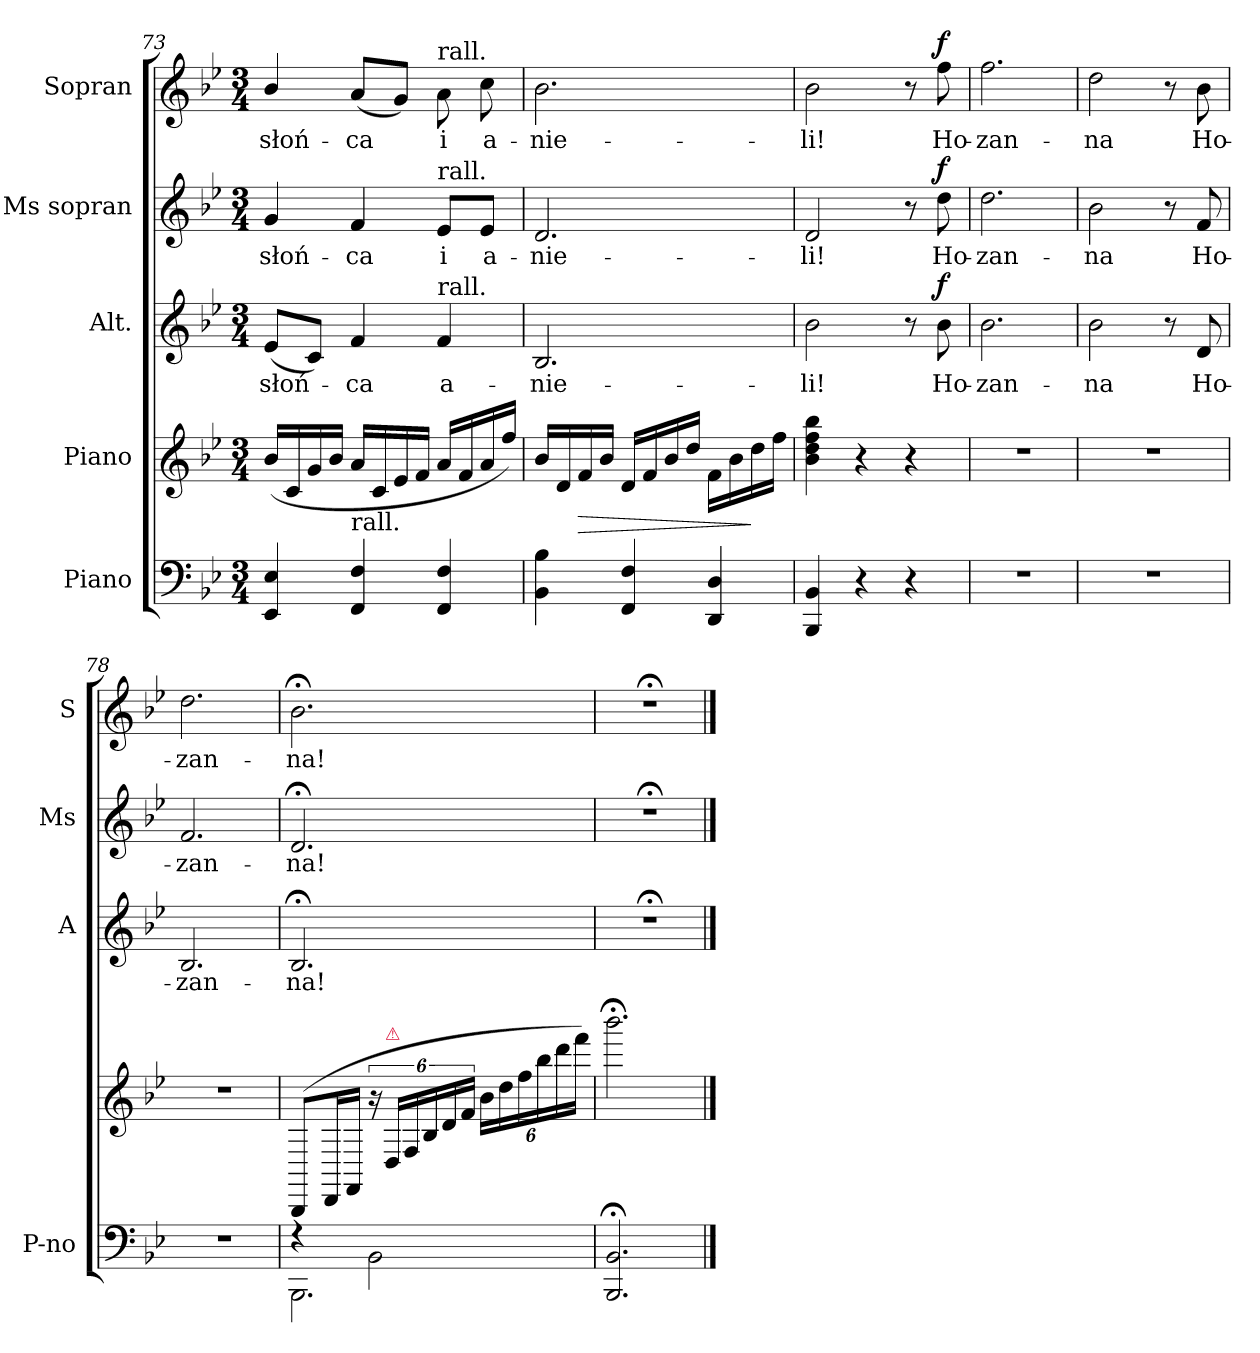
**kern	**kern	**dynam	**kern	**text	**dynam	**kern	**text	**dynam	**kern	**text	**dynam
*part5	*part4	*part4	*part3	*part3	*part3	*part2	*part2	*part2	*part1	*part1	*part1
*staff5	*staff4	*staff4	*staff3	*staff3	*staff3	*staff2	*staff2	*staff2	*staff1	*staff1	*staff1
*I"Piano	*I"Piano	*	*I"Alt.	*	*	*I"Ms sopran	*	*	*I"Sopran	*	*
*I'P-no	*	*	*I'A	*	*	*I'Ms	*	*	*I'S	*	*
*clefF4	*clefG2	*	*clefG2	*	*	*clefG2	*	*	*clefG2	*	*
*k[b-e-]	*k[b-e-]	*	*k[b-e-]	*	*	*k[b-e-]	*	*	*k[b-e-]	*	*
*M3/4	*M3/4	*	*M3/4	*	*	*M3/4	*	*	*M3/4	*	*
=73	=73	=73	=73	=73	=73	=73	=73	=73	=73	=73	=73
4EE-/ 4E-/	(16b-/LL	.	(8e-/L	słoń-	.	4g/	słoń-	.	4b-/	słoń-	.
.	16c/	.	.	.	.	.	.	.	.	.	.
.	16g/	.	8c/J)	.	.	.	.	.	.	.	.
.	16b-/JJ	.	.	.	.	.	.	.	.	.	.
!LO:TX:a:t=rall.	!	!	!	!	!	!	!	!	!	!	!
4FF/ 4F/	16a/LL	.	4f/	-ca	.	4f/	-ca	.	(8a/L	-ca	.
.	16c/	.	.	.	.	.	.	.	.	.	.
.	16e-/	.	.	.	.	.	.	.	8g/J)	.	.
.	16f/JJ	.	.	.	.	.	.	.	.	.	.
!	!	!	!	!	!	!	!	!	!LO:TX:a:t=rall.	!	!
!	!	!	!	!	!	!LO:TX:a:t=rall.	!	!	!	!	!
!	!	!	!LO:TX:a:t=rall.	!	!	!	!	!	!	!	!
4FF/ 4F/	16a/LL	.	4f/	a-	.	8e-/L	i	.	8a\	i	.
.	16f/	.	.	.	.	.	.	.	.	.	.
.	16a/	.	.	.	.	8e-/J	a-	.	8cc\	a-	.
.	16ff/JJ)	.	.	.	.	.	.	.	.	.	.
=74	=74	=74	=74	=74	=74	=74	=74	=74	=74	=74	=74
4BB-\ 4B-\	16b-/LL	.	2.B-/	-nie-	.	2.d/	-nie-	.	2.b-\	-nie-	.
.	16d/	.	.	.	.	.	.	.	.	.	.
!	!	!LO:HP:b	!	!	!	!	!	!	!	!	!
.	16f/	>	.	.	.	.	.	.	.	.	.
.	16b-/JJ	.	.	.	.	.	.	.	.	.	.
4FF/ 4F/	16d/LL	.	.	.	.	.	.	.	.	.	.
.	16f/	.	.	.	.	.	.	.	.	.	.
.	16b-/	.	.	.	.	.	.	.	.	.	.
.	16dd/JJ	.	.	.	.	.	.	.	.	.	.
4DD/ 4D/	16f\LL	.	.	.	.	.	.	.	.	.	.
.	16b-\	.	.	.	.	.	.	.	.	.	.
.	16dd\	]	.	.	.	.	.	.	.	.	.
.	16ff\JJ	.	.	.	.	.	.	.	.	.	.
=75	=75	=75	=75	=75	=75	=75	=75	=75	=75	=75	=75
4BBB-/ 4BB-/	4b-\ 4dd\ 4ff\ 4bb-\	.	2b-\	-li!	.	2d/	-li!	.	2b-\	-li!	.
4r	4r	.	.	.	.	.	.	.	.	.	.
4r	4r	.	8r	.	.	8r	.	.	8r	.	.
!	!	!	!	!	!LO:DY:a	!	!	!LO:DY:a	!	!	!LO:DY:a
.	.	.	8b-\	Ho-	f	8dd\	Ho-	f	8ff\	Ho-	f
=76	=76	=76	=76	=76	=76	=76	=76	=76	=76	=76	=76
2.r	2.r	.	2.b-\	-zan-	.	2.dd\	-zan-	.	2.ff\	-zan-	.
=77	=77	=77	=77	=77	=77	=77	=77	=77	=77	=77	=77
2.r	2.r	.	2b-\	-na	.	2b-\	-na	.	2dd\	-na	.
.	.	.	8r	.	.	8r	.	.	8r	.	.
.	.	.	8d/	Ho-	.	8f/	Ho-	.	8b-\	Ho-	.
=78	=78	=78	=78	=78	=78	=78	=78	=78	=78	=78	=78
2.r	2.r	.	2.B-/	-zan-	.	2.f/	-zan-	.	2.dd\	-zan-	.
=79	=79	=79	=79	=79	=79	=79	=79	=79	=79	=79	=79
*^	*	*	*	*	*	*	*	*	*	*	*
4r	2.BBB-\	(8BBB-/L	.	2.B-;</	-na!	.	2.d;</	-na!	.	2.b-;<\	-na!	.
.	.	16DD/L	.	.	.	.	.	.	.	.	.	.
.	.	16FF/JJ	.	.	.	.	.	.	.	.	.	.
2BB-\	.	24r	.	.	.	.	.	.	.	.	.	.
!	!	!LO:TX:a:color=crimson:t=⚠	!	!	!	!	!	!	!	!	!	!
.	.	24D/LL	.	.	.	.	.	.	.	.	.	.
.	.	24F/	.	.	.	.	.	.	.	.	.	.
.	.	24B-/	.	.	.	.	.	.	.	.	.	.
.	.	24d/	.	.	.	.	.	.	.	.	.	.
.	.	24f/JJ	.	.	.	.	.	.	.	.	.	.
.	.	24b-\LL	.	.	.	.	.	.	.	.	.	.
.	.	24dd\	.	.	.	.	.	.	.	.	.	.
.	.	24ff\	.	.	.	.	.	.	.	.	.	.
.	.	24bb-\	.	.	.	.	.	.	.	.	.	.
.	.	24ddd\	.	.	.	.	.	.	.	.	.	.
.	.	24fff\JJ)	.	.	.	.	.	.	.	.	.	.
*v	*v	*	*	*	*	*	*	*	*	*	*	*
=80	=80	=80	=80	=80	=80	=80	=80	=80	=80	=80	=80
2.BBB-;</ 2.BB-;</	2.bbb-;<\	.	2.r;<	.	.	2.r;<	.	.	2.r;<	.	.
==	==	==	==	==	==	==	==	==	==	==	==
*-	*-	*-	*-	*-	*-	*-	*-	*-	*-	*-	*-
